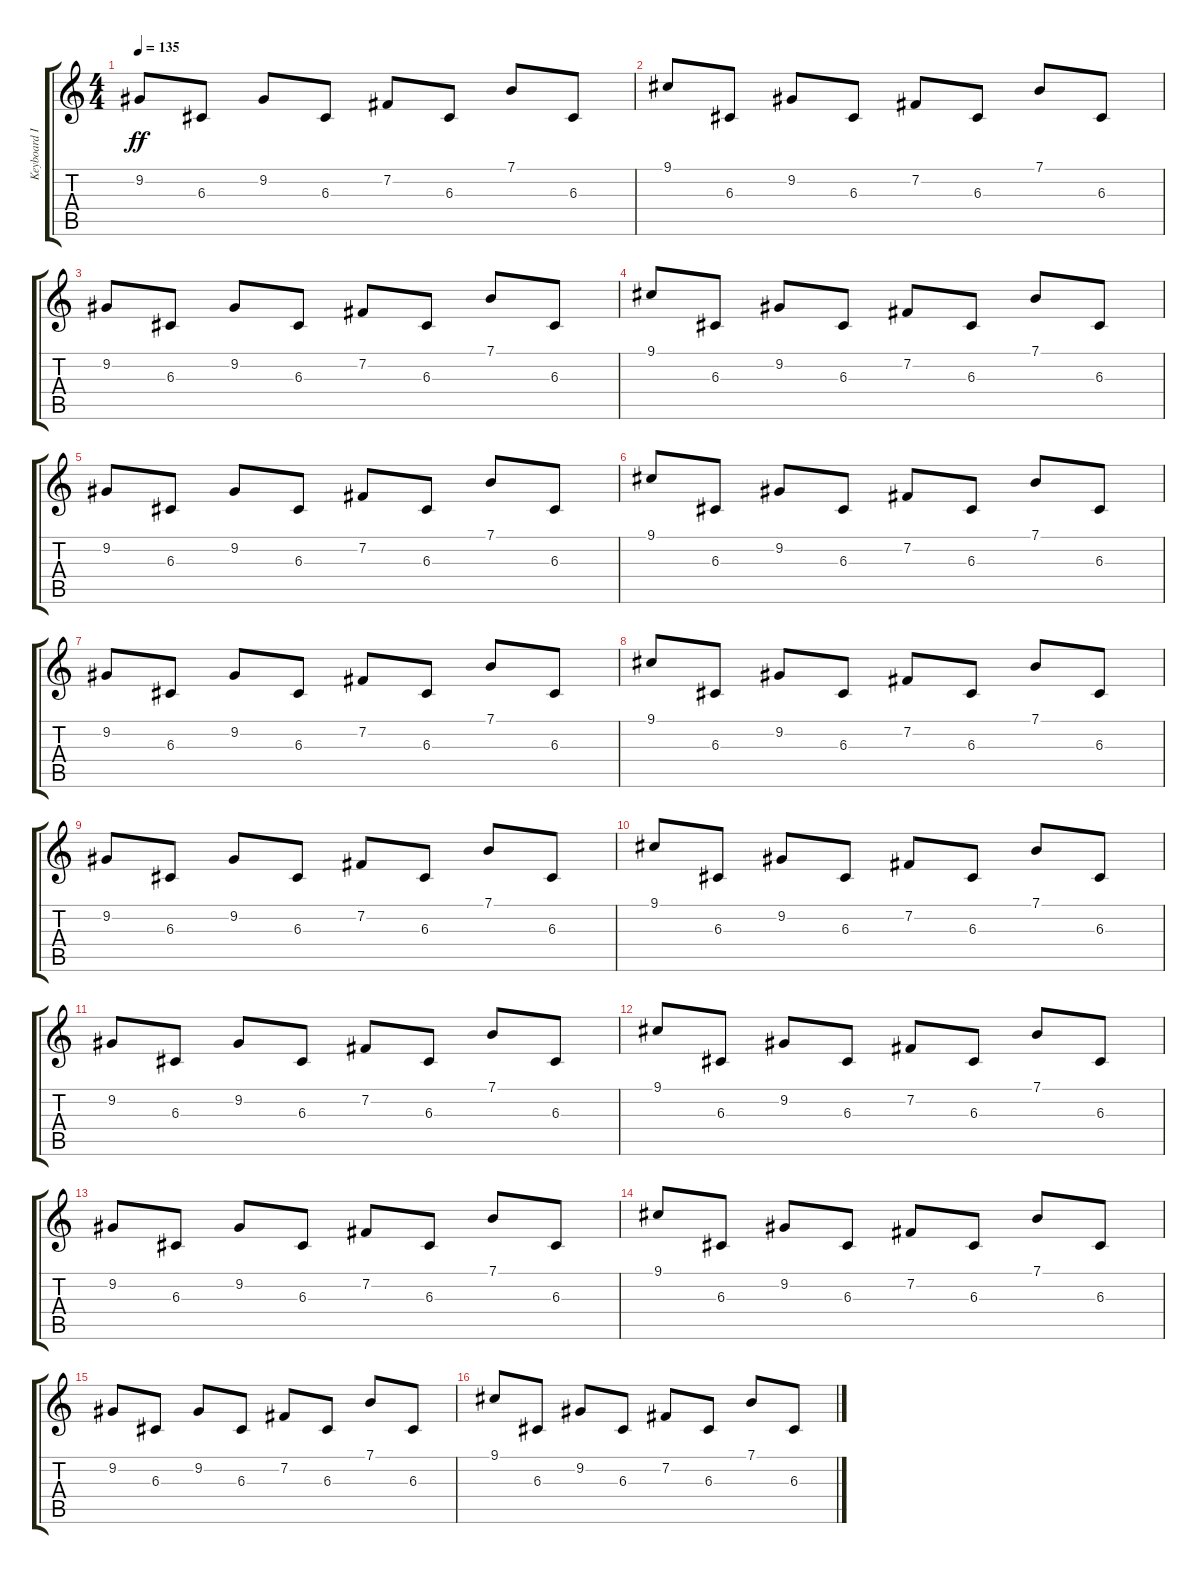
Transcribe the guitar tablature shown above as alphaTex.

\track ("Keyboard II" "Keyboard I") {instrument fx4atmosphere}
\staff {score tabs}
\tuning (E4 B3 G3 D3 A2 E2) {hide}
\ts (4 4)
\tempo 135
\clef g2
\ks c
9.2.8{dy ff} 6.3.8 9.2.8 6.3.8 7.2.8 6.3.8 7.1.8 6.3.8 |
9.1.8 6.3.8 9.2.8 6.3.8 7.2.8 6.3.8 7.1.8 6.3.8 |
9.2.8 6.3.8 9.2.8 6.3.8 7.2.8 6.3.8 7.1.8 6.3.8 |
9.1.8 6.3.8 9.2.8 6.3.8 7.2.8 6.3.8 7.1.8 6.3.8 |
9.2.8 6.3.8 9.2.8 6.3.8 7.2.8 6.3.8 7.1.8 6.3.8 |
9.1.8 6.3.8 9.2.8 6.3.8 7.2.8 6.3.8 7.1.8 6.3.8 |
9.2.8 6.3.8 9.2.8 6.3.8 7.2.8 6.3.8 7.1.8 6.3.8 |
9.1.8 6.3.8 9.2.8 6.3.8 7.2.8 6.3.8 7.1.8 6.3.8 |
9.2.8 6.3.8 9.2.8 6.3.8 7.2.8 6.3.8 7.1.8 6.3.8 |
9.1.8 6.3.8 9.2.8 6.3.8 7.2.8 6.3.8 7.1.8 6.3.8 |
9.2.8 6.3.8 9.2.8 6.3.8 7.2.8 6.3.8 7.1.8 6.3.8 |
9.1.8 6.3.8 9.2.8 6.3.8 7.2.8 6.3.8 7.1.8 6.3.8 |
9.2.8 6.3.8 9.2.8 6.3.8 7.2.8 6.3.8 7.1.8 6.3.8 |
9.1.8 6.3.8 9.2.8 6.3.8 7.2.8 6.3.8 7.1.8 6.3.8 |
9.2.8 6.3.8 9.2.8 6.3.8 7.2.8 6.3.8 7.1.8 6.3.8 |
9.1.8 6.3.8 9.2.8 6.3.8 7.2.8 6.3.8 7.1.8 6.3.8
